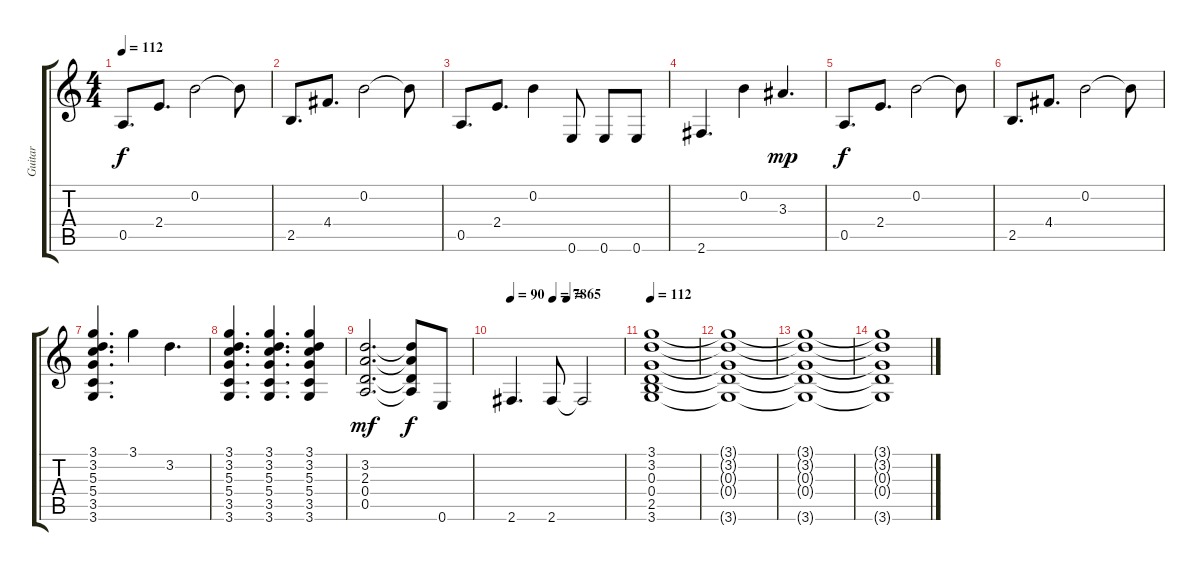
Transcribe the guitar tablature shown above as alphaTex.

\track ("Guitar" "Guitar") {instrument distortionguitar}
\staff {score tabs}
\tuning (E4 B3 G3 D3 A2 E2) {hide}
\ts (4 4)
\tempo 112
\clef g2
\ks c
0.5.8{d dy f} 2.4.8{d} 0.2.2 0.2{t}.8 |
2.5.8{d} 4.4.8{d} 0.2.2 0.2{t}.8 |
0.5.8{d} 2.4.8{d} 0.2.4 0.6.8 0.6.8 0.6.8 |
2.6.4{d} 0.2.4 3.3.4{d dy mp} |
0.5.8{d dy f} 2.4.8{d} 0.2.2 0.2{t}.8 |
2.5.8{d} 4.4.8{d} 0.2.2 0.2{t}.8 |
(3.1 3.2 5.3 5.4 3.5 3.6).4{d} 3.1.4 3.2.4{d} |
(3.1 3.2 5.3 5.4 3.5 3.6).4{d} (3.1 3.2 5.3 5.4 3.5 3.6).4{d} (3.1 3.2 5.3 5.4 3.5 3.6).4 |
(3.2 2.3 0.4 0.5).2{d dy mf} (3.2{t} 2.3{t} 0.4{t} 0.5{t}).8{dy f} 0.6.8 |
\tempo 90
\tempo (78 0.375)
\tempo (65 0.5)
2.6.4{d} 2.6.8 2.6{t}.2 |
\tempo 112
(3.1 3.2 0.3 0.4 2.5 3.6).1 |
(3.1{t} 3.2{t} 0.3{t} 0.4{t} 3.6{t}).1 |
(3.1{t} 3.2{t} 0.3{t} 0.4{t} 3.6{t}).1 |
(3.1{t} 3.2{t} 0.3{t} 0.4{t} 3.6{t}).1
